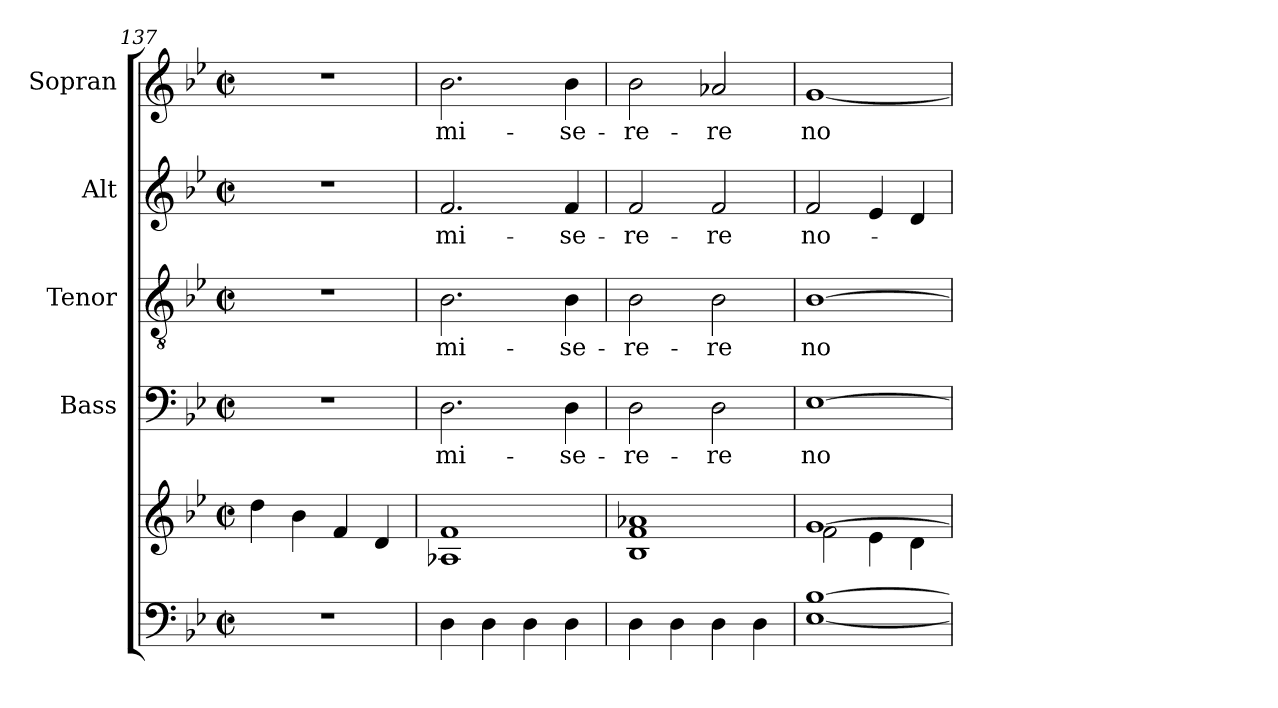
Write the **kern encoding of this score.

**kern	**kern	**kern	**text	**kern	**text	**kern	**text	**kern	**text
*part5	*part5	*part4	*part4	*part3	*part3	*part2	*part2	*part1	*part1
*staff6	*staff5	*staff4	*staff4	*staff3	*staff3	*staff2	*staff2	*staff1	*staff1
*	*	*I"Bass	*	*I"Tenor	*	*I"Alt	*	*I"Sopran	*
*	*	*I'B.	*	*I'T.	*	*I'A.	*	*I'S.	*
*clefF4	*clefG2	*clefF4	*	*clefGv2	*	*clefG2	*	*clefG2	*
*k[b-e-]	*k[b-e-]	*k[b-e-]	*	*k[b-e-]	*	*k[b-e-]	*	*k[b-e-]	*
*B-:	*B-:	*B-:	*	*B-:	*	*B-:	*	*B-:	*
*M2/2	*M2/2	*M2/2	*	*M2/2	*	*M2/2	*	*M2/2	*
*met(c|)	*met(c|)	*met(c|)	*	*met(c|)	*	*met(c|)	*	*met(c|)	*
=137	=137	=137	=137	=137	=137	=137	=137	=137	=137
1r	4dd\	1r	.	1r	.	1r	.	1r	.
.	4b-\	.	.	.	.	.	.	.	.
.	4f/	.	.	.	.	.	.	.	.
.	4d/	.	.	.	.	.	.	.	.
=138	=138	=138	=138	=138	=138	=138	=138	=138	=138
!	!	!	!LO:LY:b	!	!LO:LY:b	!	!LO:LY:b	!	!LO:LY:b
4D\	1A-X 1f	2.D\	mi-	2.B-\	mi-	2.f/	mi-	2.b-\	mi-
4D\	.	.	.	.	.	.	.	.	.
4D\	.	.	.	.	.	.	.	.	.
!	!	!	!LO:LY:b	!	!LO:LY:b	!	!LO:LY:b	!	!LO:LY:b
4D\	.	4D\	-se-	4B-\	-se-	4f/	-se-	4b-\	-se-
=139	=139	=139	=139	=139	=139	=139	=139	=139	=139
!	!	!	!LO:LY:b	!	!LO:LY:b	!	!LO:LY:b	!	!LO:LY:b
4D\	1B- 1f 1a-X	2D\	-re-	2B-\	-re-	2f/	-re-	2b-\	-re-
4D\	.	.	.	.	.	.	.	.	.
!	!	!	!LO:LY:b	!	!LO:LY:b	!	!LO:LY:b	!	!LO:LY:b
4D\	.	2D\	-re	2B-\	-re	2f/	-re	2a-X/	-re
4D\	.	.	.	.	.	.	.	.	.
=140	=140	=140	=140	=140	=140	=140	=140	=140	=140
*	*^	*	*	*	*	*	*	*	*
!	!	!	!	!LO:LY:b	!	!LO:LY:b	!	!LO:LY:b	!	!LO:LY:b
[1E- [1B-	[>1g	2f\	[1E-	no-	[1B-	no-	2f/	no-	[1g	no-
.	.	4e-\	.	.	.	.	4e-/	.	.	.
.	.	4d\	.	.	.	.	4d/	.	.	.
*	*v	*v	*	*	*	*	*	*	*	*
=	=	=	=	=	=	=	=	=	=
*-	*-	*-	*-	*-	*-	*-	*-	*-	*-
